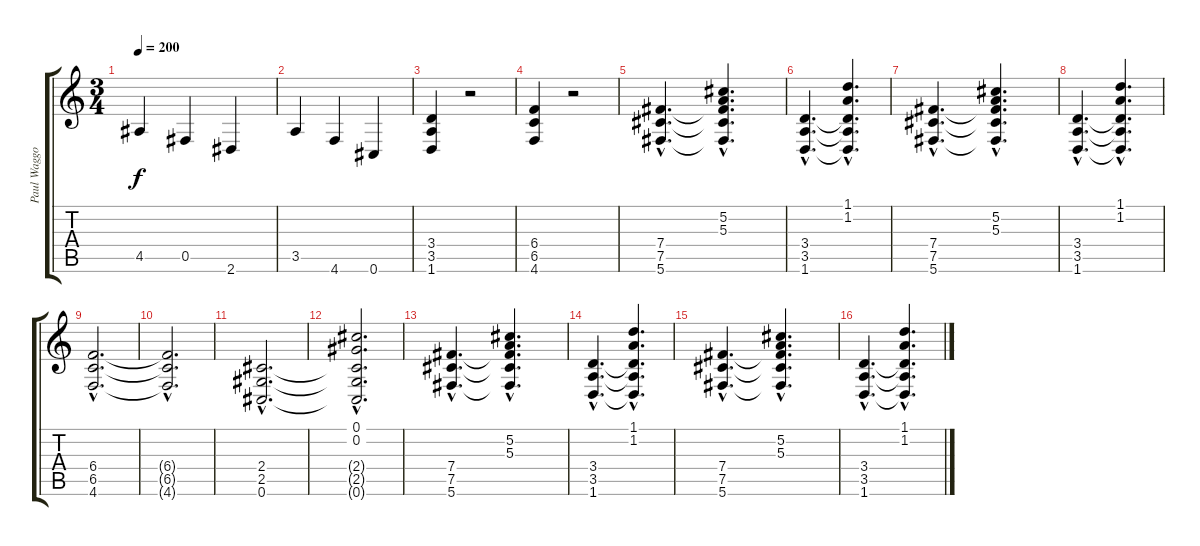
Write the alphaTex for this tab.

\track ("Paul Waggoner Rhythm Gtr." "Paul Waggo") {instrument distortionguitar}
\staff {score tabs}
\tuning (Db4 Ab3 E3 B2 Gb2 Db2) {hide}
\ts (3 4)
\tempo 200
\clef g2
\ks c
4.5.4{dy f} 0.5.4 2.6.4 |
3.5.4 4.6.4 0.6.4 |
(3.4 3.5 1.6).4 r.2 |
(6.4 6.5 4.6).4 r.2 |
(7.4{hac} 7.5{hac} 5.6{hac}).4{d} (5.2{hac} 5.3{hac} 7.4{hac t} 7.5{hac t} 5.6{hac t}).4{d} |
(3.4{hac} 3.5{hac} 1.6{hac}).4{d} (1.1{hac} 1.2{hac} 3.4{hac t} 3.5{hac t} 1.6{hac t}).4{d} |
(7.4{hac} 7.5{hac} 5.6{hac}).4{d} (5.2{hac} 5.3{hac} 7.4{hac t} 7.5{hac t} 5.6{hac t}).4{d} |
(3.4{hac} 3.5{hac} 1.6{hac}).4{d} (1.1{hac} 1.2{hac} 3.4{hac t} 3.5{hac t} 1.6{hac t}).4{d} |
(6.4{hac} 6.5{hac} 4.6{hac}).2{d} |
(6.4{hac t} 6.5{hac t} 4.6{hac t}).2{d} |
(2.4{hac} 2.5{hac} 0.6{hac}).2{d} |
(0.1{hac} 0.2{hac} 2.4{hac t} 2.5{hac t} 0.6{hac t}).2{d} |
(7.4{hac} 7.5{hac} 5.6{hac}).4{d} (5.2{hac} 5.3{hac} 7.4{hac t} 7.5{hac t} 5.6{hac t}).4{d} |
(3.4{hac} 3.5{hac} 1.6{hac}).4{d} (1.1{hac} 1.2{hac} 3.4{hac t} 3.5{hac t} 1.6{hac t}).4{d} |
(7.4{hac} 7.5{hac} 5.6{hac}).4{d} (5.2{hac} 5.3{hac} 7.4{hac t} 7.5{hac t} 5.6{hac t}).4{d} |
(3.4{hac} 3.5{hac} 1.6{hac}).4{d} (1.1{hac} 1.2{hac} 3.4{hac t} 3.5{hac t} 1.6{hac t}).4{d}
